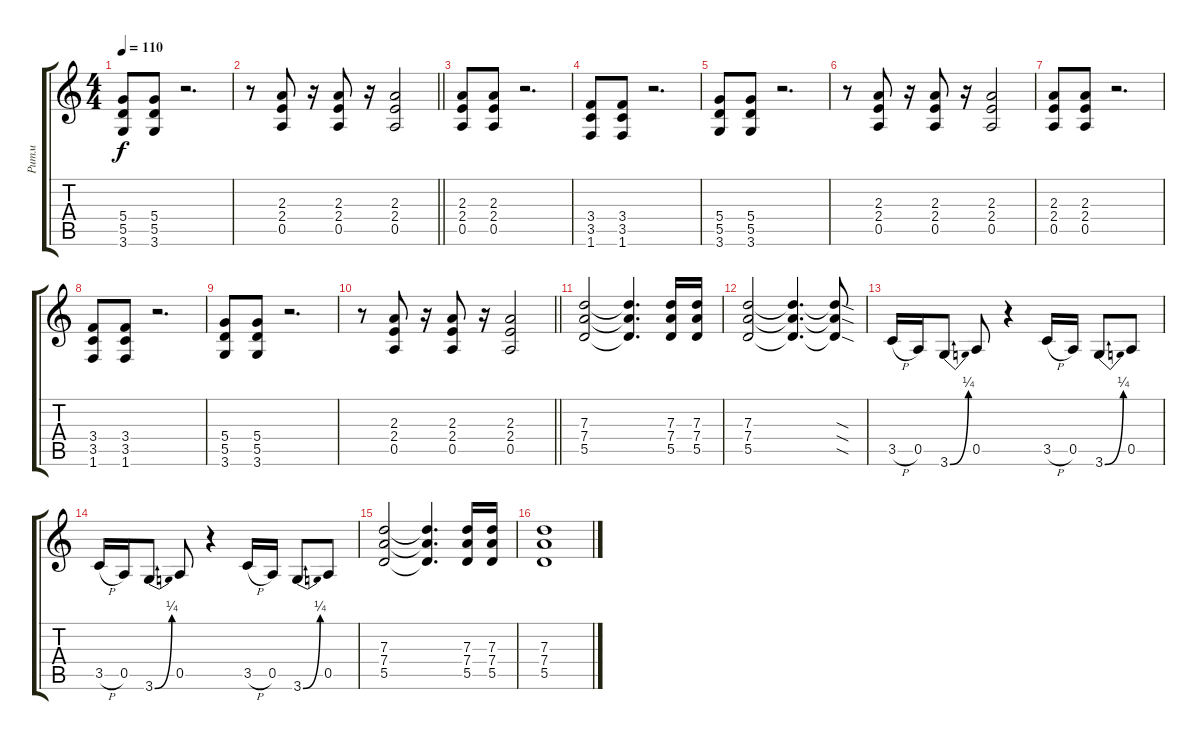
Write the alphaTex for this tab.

\track ("Ритм" "Ритм") {instrument distortionguitar}
\staff {score tabs}
\tuning (E4 B3 G3 D3 A2 E2) {hide}
\ts (4 4)
\tempo 110
\clef g2
\ks c
(5.4 5.5 3.6).8{dy f} (5.4 5.5 3.6).8 r.2{d} |
\barLineRight lightlight
r.8 (2.3 2.4 0.5).8 r.16 (2.3 2.4 0.5).8 r.16 (2.3 2.4 0.5).2 |
\section ("" "")
(2.3 2.4 0.5).8 (2.3 2.4 0.5).8 r.2{d} |
(3.4 3.5 1.6).8 (3.4 3.5 1.6).8 r.2{d} |
(5.4 5.5 3.6).8 (5.4 5.5 3.6).8 r.2{d} |
r.8 (2.3 2.4 0.5).8 r.16 (2.3 2.4 0.5).8 r.16 (2.3 2.4 0.5).2 |
(2.3 2.4 0.5).8 (2.3 2.4 0.5).8 r.2{d} |
(3.4 3.5 1.6).8 (3.4 3.5 1.6).8 r.2{d} |
(5.4 5.5 3.6).8 (5.4 5.5 3.6).8 r.2{d} |
\barLineRight lightlight
r.8 (2.3 2.4 0.5).8 r.16 (2.3 2.4 0.5).8 r.16 (2.3 2.4 0.5).2 |
(7.3 7.4 5.5).2 (7.3{t} 7.4{t} 5.5{t}).4{d} (7.3 7.4 5.5).16 (7.3 7.4 5.5).16 |
(7.3 7.4 5.5).2 (7.3{t} 7.4{t} 5.5{t}).4{d} (7.3{sod t} 7.4{sod t} 5.5{sod t}).8 |
3.5{h}.16 0.5.16 3.6{be (bend 0 0 60 1)}.8 0.5.8 r.4 3.5{h}.16 0.5.16 3.6{be (bend 0 0 60 1)}.8 0.5.8 |
3.5{h}.16 0.5.16 3.6{be (bend 0 0 60 1)}.8 0.5.8 r.4 3.5{h}.16 0.5.16 3.6{be (bend 0 0 60 1)}.8 0.5.8 |
(7.3 7.4 5.5).2 (7.3{t} 7.4{t} 5.5{t}).4{d} (7.3 7.4 5.5).16 (7.3 7.4 5.5).16 |
(7.3 7.4 5.5).1
